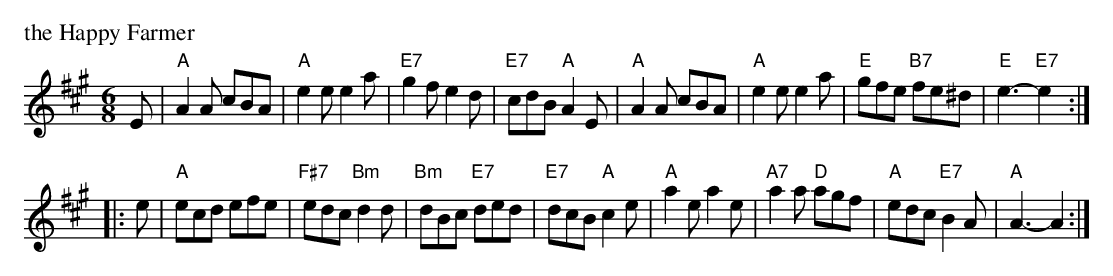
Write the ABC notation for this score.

X:1
P: the Happy Farmer
M: 6/8
L: 1/8
K: A
E \
| "A"A2A cBA | "A"e2e e2a | "E7"g2f e2d | "E7"cdB "A"A2 E \
| "A"A2A cBA | "A"e2e e2a | "E"gfe "B7"fe^d | "E"e3- "E7"e2 :|
|: e \
| "A"ecd efe | "F#7"edc "Bm"d2d | "Bm"dBc "E7"ded | "E7"dcB "A"c2e \
| "A"a2e a2e | "A7"a2a "D"agf | "A"edc "E7"B2A | "A"A3- A2 :|
